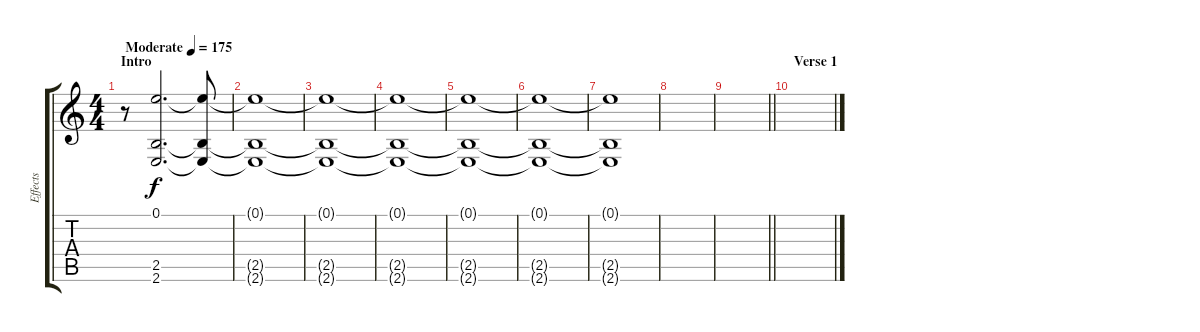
\track ("Effects" "Effects") {instrument electricguitarclean}
\staff {score tabs}
\tuning (E4 B3 G3 D3 A2 D2) {hide}
\ts (4 4)
\section ("" "Intro")
\tempo (175 "Moderate")
\clef g2
\ks c
r.8{dy f volume 0 instrument electricguitarclean} (0.1 2.5 2.6).2{d volume 9 instrument synthvoice} (0.1{t} 2.5{t} 2.6{t}).8 |
(0.1{t} 2.5{t} 2.6{t}).1 |
(0.1{t} 2.5{t} 2.6{t}).1 |
(0.1{t} 2.5{t} 2.6{t}).1 |
(0.1{t} 2.5{t} 2.6{t}).1 |
(0.1{t} 2.5{t} 2.6{t}).1{volume 0} |
(0.1{t} 2.5{t} 2.6{t}).1 |
|
\barLineRight lightlight
|
\section ("" "Verse 1")
